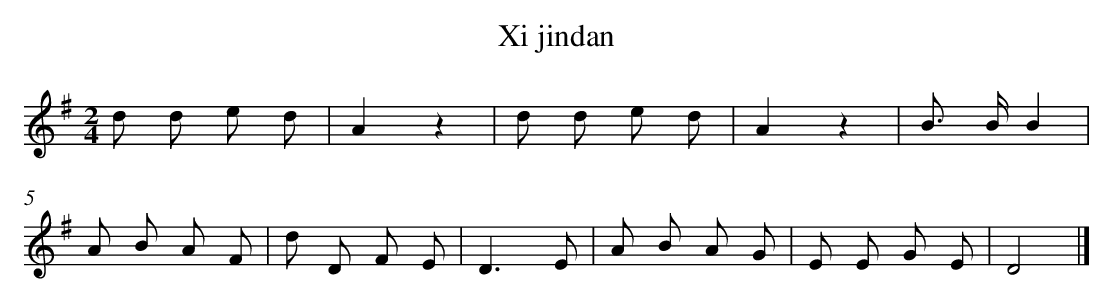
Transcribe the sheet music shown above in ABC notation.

X:1
T: Xi jindan
L: 1/8
M: 2/4
K: G
d d e d [I:setbarnb 1]|
A2z2 |
d d e d |
A2z2 |
B> BB2 |
A B A F |
d D F E |
D3E |
A B A G |
E E G E |
D4 |]
